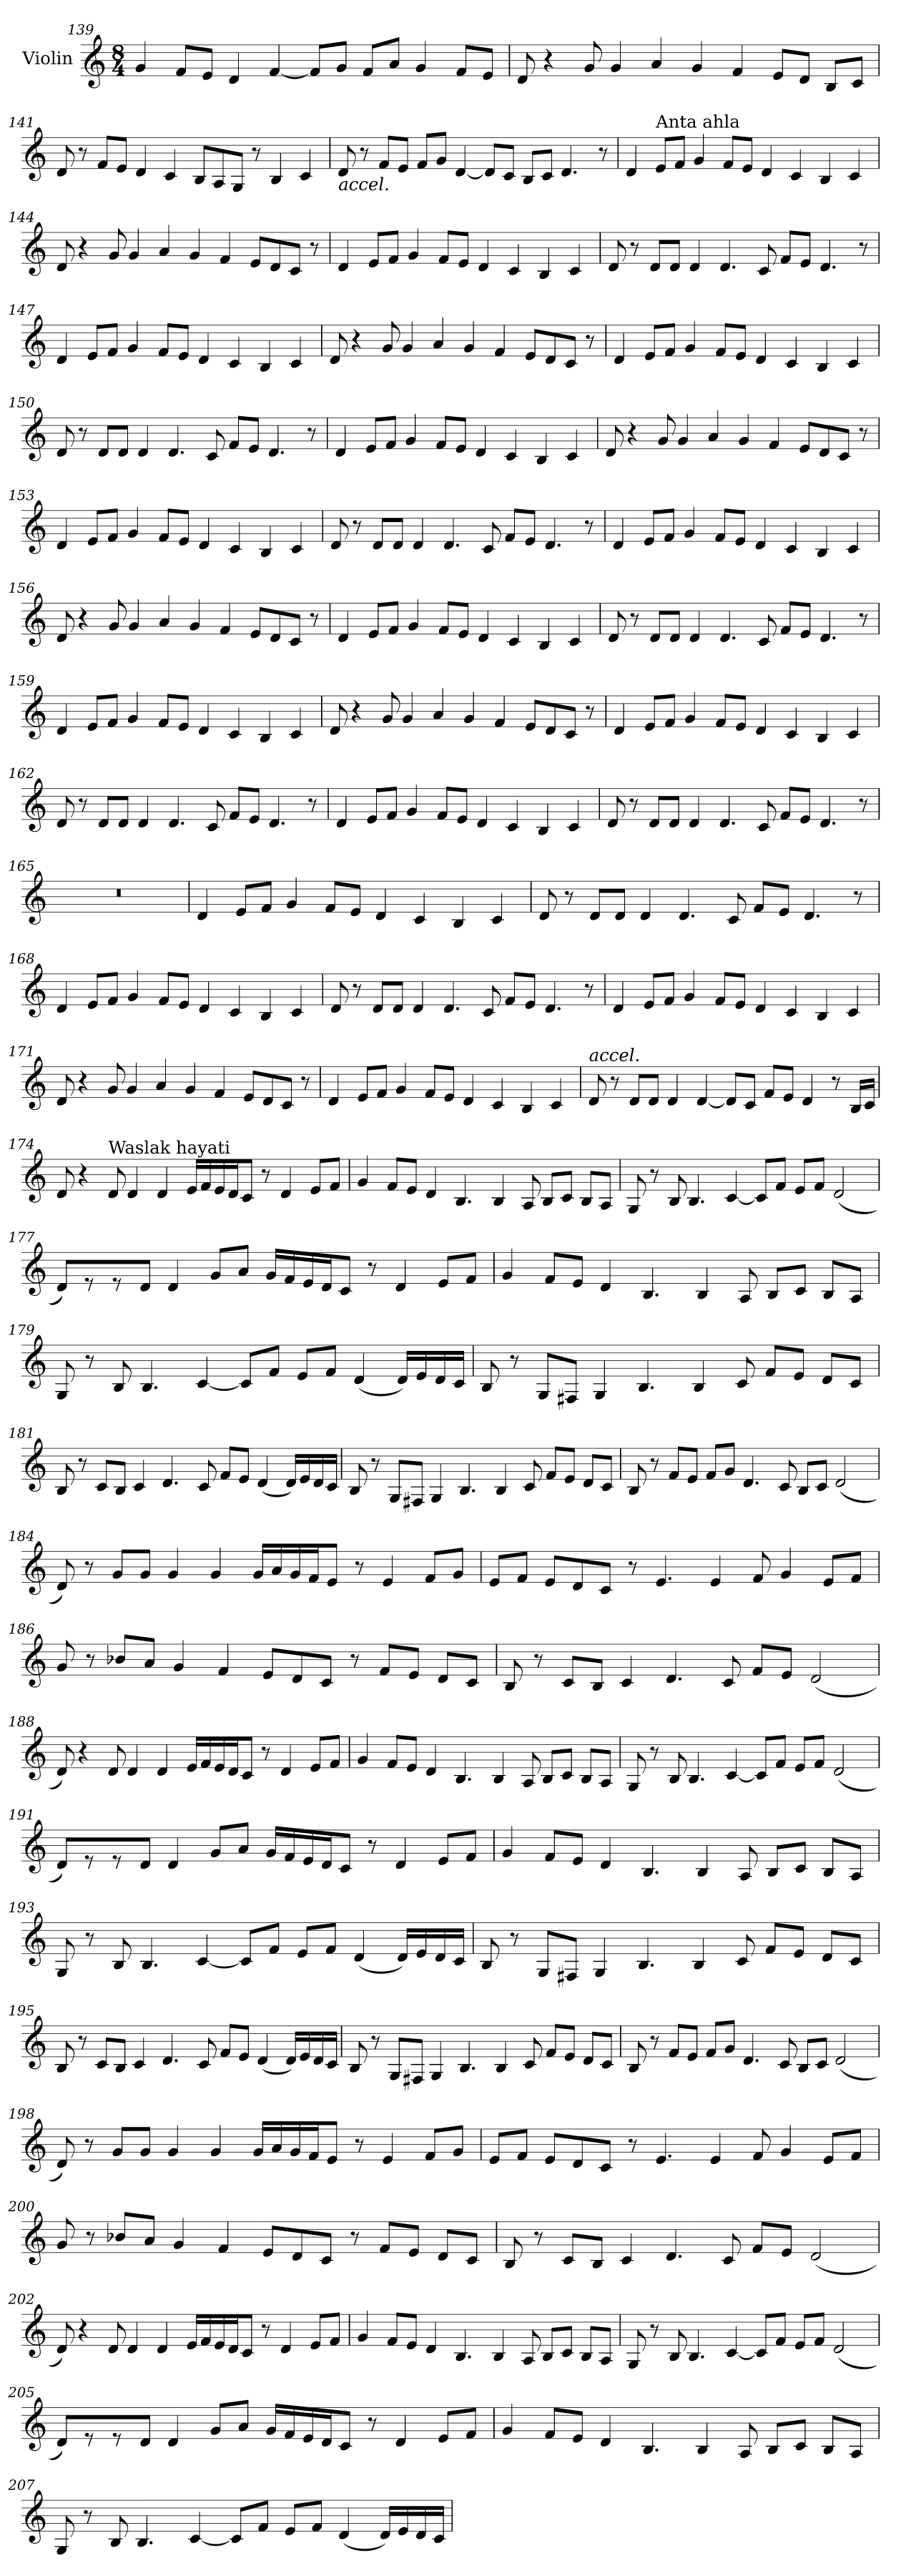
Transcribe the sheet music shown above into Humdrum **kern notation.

**kern
*part1
*staff1
*I"Violin
*clefG2
*k[]
*M8/4
=139
4g/
8f/L
8e/J
4d/
[4f/
8f/L]
8g/J
8f/L
8a/J
4g/
8f/L
8e/J
!!LO:PB:g=z
=140
8d/
4r
8g/
4g/
4a/
4g/
4f/
8e/L
8d/J
8B/L
8c/J
=141
8d/
8r
8f/L
8e/J
4d/
4c/
8B/L
8A/
8G/J
8r
4B/
4c/
!!LO:LB:g=z
=142
!LO:TX:b:i:t=accel.
8d/
8r
8f/L
8e/J
8f/L
8g/J
[4d/
8d/L]
8c/J
8B/L
8c/J
4.d/
8r
=143
*MM70
4d/
!LO:TX:a:t=Anta ahla
8e/L
8f/J
4g/
8f/L
8e/J
4d/
4c/
4B/
4c/
!!LO:LB:g=z
=144
8d/
4r
8g/
4g/
4a/
4g/
4f/
8e/L
8d/
8c/J
8r
=145
4d/
8e/L
8f/J
4g/
8f/L
8e/J
4d/
4c/
4B/
4c/
!!LO:LB:g=z
=146
8d/
8r
8d/L
8d/J
4d/
4.d/
8c/
8f/L
8e/J
4.d/
8r
=147
4d/
8e/L
8f/J
4g/
8f/L
8e/J
4d/
4c/
4B/
4c/
!!LO:LB:g=z
=148
8d/
4r
8g/
4g/
4a/
4g/
4f/
8e/L
8d/
8c/J
8r
=149
4d/
8e/L
8f/J
4g/
8f/L
8e/J
4d/
4c/
4B/
4c/
!!LO:LB:g=z
=150
8d/
8r
8d/L
8d/J
4d/
4.d/
8c/
8f/L
8e/J
4.d/
8r
=151
4d/
8e/L
8f/J
4g/
8f/L
8e/J
4d/
4c/
4B/
4c/
!!LO:LB:g=z
=152
8d/
4r
8g/
4g/
4a/
4g/
4f/
8e/L
8d/
8c/J
8r
=153
4d/
8e/L
8f/J
4g/
8f/L
8e/J
4d/
4c/
4B/
4c/
!!LO:LB:g=z
=154
8d/
8r
8d/L
8d/J
4d/
4.d/
8c/
8f/L
8e/J
4.d/
8r
=155
4d/
8e/L
8f/J
4g/
8f/L
8e/J
4d/
4c/
4B/
4c/
!!LO:PB:g=z
=156
8d/
4r
8g/
4g/
4a/
4g/
4f/
8e/L
8d/
8c/J
8r
=157
4d/
8e/L
8f/J
4g/
8f/L
8e/J
4d/
4c/
4B/
4c/
!!LO:LB:g=z
=158
8d/
8r
8d/L
8d/J
4d/
4.d/
8c/
8f/L
8e/J
4.d/
8r
=159
4d/
8e/L
8f/J
4g/
8f/L
8e/J
4d/
4c/
4B/
4c/
!!LO:LB:g=z
=160
8d/
4r
8g/
4g/
4a/
4g/
4f/
8e/L
8d/
8c/J
8r
=161
4d/
8e/L
8f/J
4g/
8f/L
8e/J
4d/
4c/
4B/
4c/
!!LO:LB:g=z
=162
8d/
8r
8d/L
8d/J
4d/
4.d/
8c/
8f/L
8e/J
4.d/
8r
=163
4d/
8e/L
8f/J
4g/
8f/L
8e/J
4d/
4c/
4B/
4c/
!!LO:LB:g=z
=164
8d/
8r
8d/L
8d/J
4d/
4.d/
8c/
8f/L
8e/J
4.d/
8r
=165
0r
=166
4d/
8e/L
8f/J
4g/
8f/L
8e/J
4d/
4c/
4B/
4c/
!!LO:LB:g=z
=167
8d/
8r
8d/L
8d/J
4d/
4.d/
8c/
8f/L
8e/J
4.d/
8r
=168
4d/
8e/L
8f/J
4g/
8f/L
8e/J
4d/
4c/
4B/
4c/
!!LO:LB:g=z
=169
8d/
8r
8d/L
8d/J
4d/
4.d/
8c/
8f/L
8e/J
4.d/
8r
=170
4d/
8e/L
8f/J
4g/
8f/L
8e/J
4d/
4c/
4B/
4c/
!!LO:LB:g=z
=171
8d/
4r
8g/
4g/
4a/
4g/
4f/
8e/L
8d/
8c/J
8r
=172
4d/
8e/L
8f/J
4g/
8f/L
8e/J
4d/
4c/
4B/
4c/
!!LO:PB:g=z
=173
!LO:TX:a:i:t=accel.
8d/
8r
8d/L
8d/J
4d/
[4d/
8d/L]
8c/J
8f/L
8e/J
4d/
8r
16B/LL
16c/JJ
=174
*MM90
8d/
4r
!LO:TX:a:t=Waslak hayati
8d/
4d/
4d/
16e/LL
16f/
16e/
16d/J
8c/J
8r
4d/
8e/L
8f/J
!!LO:LB:g=z
=175
4g/
8f/L
8e/J
4d/
4.B/
4B/
8A/
8B/L
8c/J
8B/L
8A/J
=176
8G/
8r
8B/
4.B/
[4c/
8c/L]
8f/J
8e/L
8f/J
(<2d/
!!LO:LB:g=z
=177
8d/L)
8r
8r
8d/J
4d/
8g/L
8a/J
16g/LL
16f/
16e/
16d/J
8c/J
8r
4d/
8e/L
8f/J
=178
4g/
8f/L
8e/J
4d/
4.B/
4B/
8A/
8B/L
8c/J
8B/L
8A/J
!!LO:LB:g=z
=179
8G/
8r
8B/
4.B/
[4c/
8c/L]
8f/J
8e/L
8f/J
(<4d/
16d/LL)
16e/
16d/
16c/JJ
=180
8B/
8r
8G/L
8F#X/J
4G/
4.B/
4B/
8c/
8f/L
8e/J
8d/L
8c/J
!!LO:LB:g=z
=181
8B/
8r
8c/L
8B/J
4c/
4.d/
8c/
8f/L
8e/J
(<4d/
16d/LL)
16e/
16d/
16c/JJ
=182
8B/
8r
8G/L
8F#X/J
4G/
4.B/
4B/
8c/
8f/L
8e/J
8d/L
8c/J
!!LO:LB:g=z
=183
8B/
8r
8f/L
8e/J
8f/L
8g/J
4.d/
8c/
8B/L
8c/J
(<2d/
=184
8d/)
8r
8g/L
8g/J
4g/
4g/
16g/LL
16a/
16g/
16f/J
8e/J
8r
4e/
8f/L
8g/J
!!LO:LB:g=z
=185
8e/L
8f/J
8e/L
8d/
8c/J
8r
4.e/
4e/
8f/
4g/
8e/L
8f/J
=186
8g/
8r
8b-X/L
8a/J
4g/
4f/
8e/L
8d/
8c/J
8r
8f/L
8e/J
8d/L
8c/J
!!LO:LB:g=z
=187
8B/
8r
8c/L
8B/J
4c/
4.d/
8c/
8f/L
8e/J
(<2d/
=188
8d/)
4r
8d/
4d/
4d/
16e/LL
16f/
16e/
16d/J
8c/J
8r
4d/
8e/L
8f/J
!!LO:PB:g=z
=189
4g/
8f/L
8e/J
4d/
4.B/
4B/
8A/
8B/L
8c/J
8B/L
8A/J
=190
8G/
8r
8B/
4.B/
[4c/
8c/L]
8f/J
8e/L
8f/J
(<2d/
!!LO:LB:g=z
=191
8d/L)
8r
8r
8d/J
4d/
8g/L
8a/J
16g/LL
16f/
16e/
16d/J
8c/J
8r
4d/
8e/L
8f/J
=192
4g/
8f/L
8e/J
4d/
4.B/
4B/
8A/
8B/L
8c/J
8B/L
8A/J
!!LO:LB:g=z
=193
8G/
8r
8B/
4.B/
[4c/
8c/L]
8f/J
8e/L
8f/J
(<4d/
16d/LL)
16e/
16d/
16c/JJ
=194
8B/
8r
8G/L
8F#X/J
4G/
4.B/
4B/
8c/
8f/L
8e/J
8d/L
8c/J
!!LO:LB:g=z
=195
8B/
8r
8c/L
8B/J
4c/
4.d/
8c/
8f/L
8e/J
(<4d/
16d/LL)
16e/
16d/
16c/JJ
=196
8B/
8r
8G/L
8F#X/J
4G/
4.B/
4B/
8c/
8f/L
8e/J
8d/L
8c/J
!!LO:LB:g=z
=197
8B/
8r
8f/L
8e/J
8f/L
8g/J
4.d/
8c/
8B/L
8c/J
(<2d/
=198
8d/)
8r
8g/L
8g/J
4g/
4g/
16g/LL
16a/
16g/
16f/J
8e/J
8r
4e/
8f/L
8g/J
!!LO:LB:g=z
=199
8e/L
8f/J
8e/L
8d/
8c/J
8r
4.e/
4e/
8f/
4g/
8e/L
8f/J
=200
8g/
8r
8b-X/L
8a/J
4g/
4f/
8e/L
8d/
8c/J
8r
8f/L
8e/J
8d/L
8c/J
!!LO:LB:g=z
=201
8B/
8r
8c/L
8B/J
4c/
4.d/
8c/
8f/L
8e/J
(<2d/
=202
8d/)
4r
8d/
4d/
4d/
16e/LL
16f/
16e/
16d/J
8c/J
8r
4d/
8e/L
8f/J
!!LO:LB:g=z
=203
4g/
8f/L
8e/J
4d/
4.B/
4B/
8A/
8B/L
8c/J
8B/L
8A/J
=204
8G/
8r
8B/
4.B/
[4c/
8c/L]
8f/J
8e/L
8f/J
(<2d/
!!LO:PB:g=z
=205
8d/L)
8r
8r
8d/J
4d/
8g/L
8a/J
16g/LL
16f/
16e/
16d/J
8c/J
8r
4d/
8e/L
8f/J
=206
4g/
8f/L
8e/J
4d/
4.B/
4B/
8A/
8B/L
8c/J
8B/L
8A/J
!!LO:LB:g=z
=207
8G/
8r
8B/
4.B/
[4c/
8c/L]
8f/J
8e/L
8f/J
(<4d/
16d/LL)
16e/
16d/
16c/JJ
=
*-
